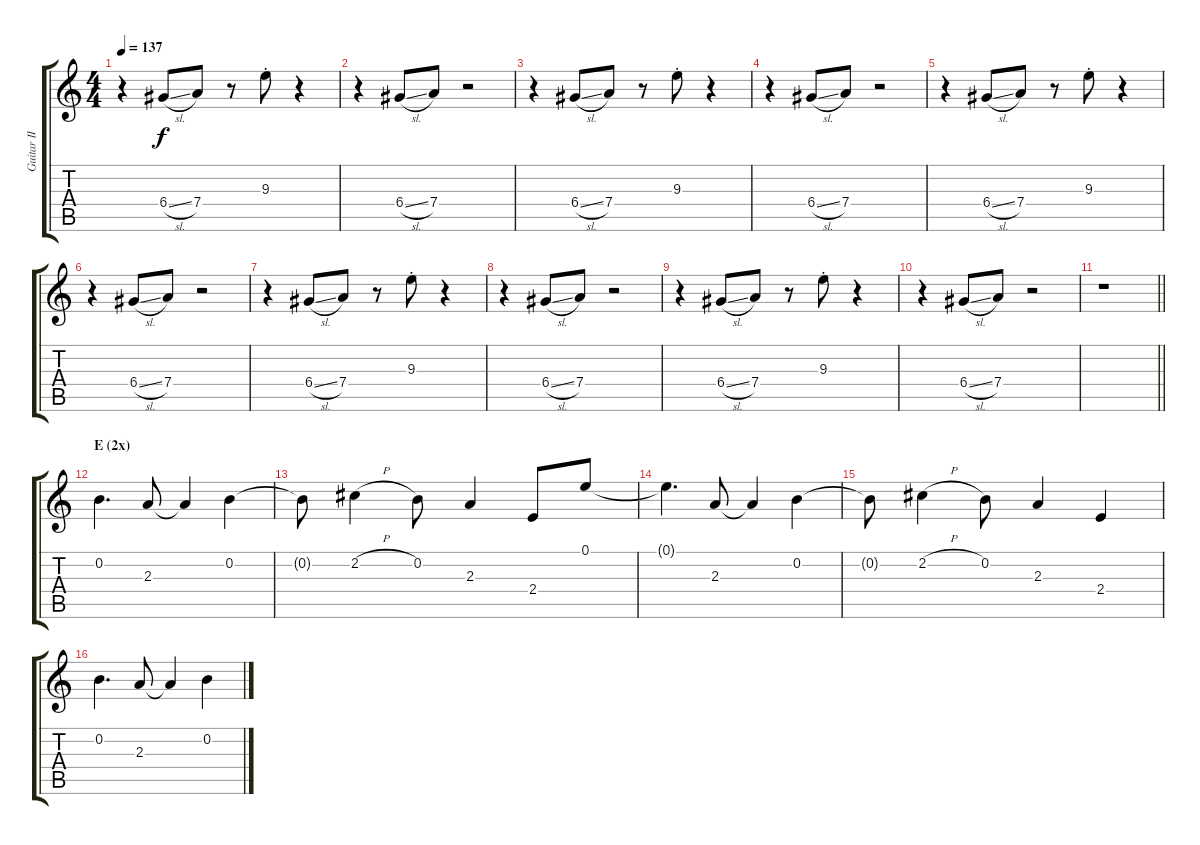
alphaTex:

\track ("Guitar II - Kita" "Guitar II ") {instrument overdrivenguitar}
\staff {score tabs}
\tuning (E4 B3 G3 D3 A2 E2) {hide}
\ts (4 4)
\tempo 137
\clef g2
\ks c
r.4{dy f} 6.4{sl}.8 7.4.8 r.8 9.3{st}.8 r.4 |
r.4 6.4{sl}.8 7.4.8 r.2 |
r.4 6.4{sl}.8 7.4.8 r.8 9.3{st}.8 r.4 |
r.4 6.4{sl}.8 7.4.8 r.2 |
r.4 6.4{sl}.8 7.4.8 r.8 9.3{st}.8 r.4 |
r.4 6.4{sl}.8 7.4.8 r.2 |
r.4 6.4{sl}.8 7.4.8 r.8 9.3{st}.8 r.4 |
r.4 6.4{sl}.8 7.4.8 r.2 |
r.4 6.4{sl}.8 7.4.8 r.8 9.3{st}.8 r.4 |
r.4 6.4{sl}.8 7.4.8 r.2 |
\barLineRight lightlight
r.1 |
\section ("" "E (2x)")
0.2.4{d} 2.3.8 2.3{t}.4 0.2.4 |
0.2{t}.8 2.2{h}.4 0.2.8 2.3.4 2.4.8 0.1.8 |
0.1{t}.4{d} 2.3.8 2.3{t}.4 0.2.4 |
0.2{t}.8 2.2{h}.4 0.2.8 2.3.4 2.4.4 |
0.2.4{d} 2.3.8 2.3{t}.4 0.2.4
